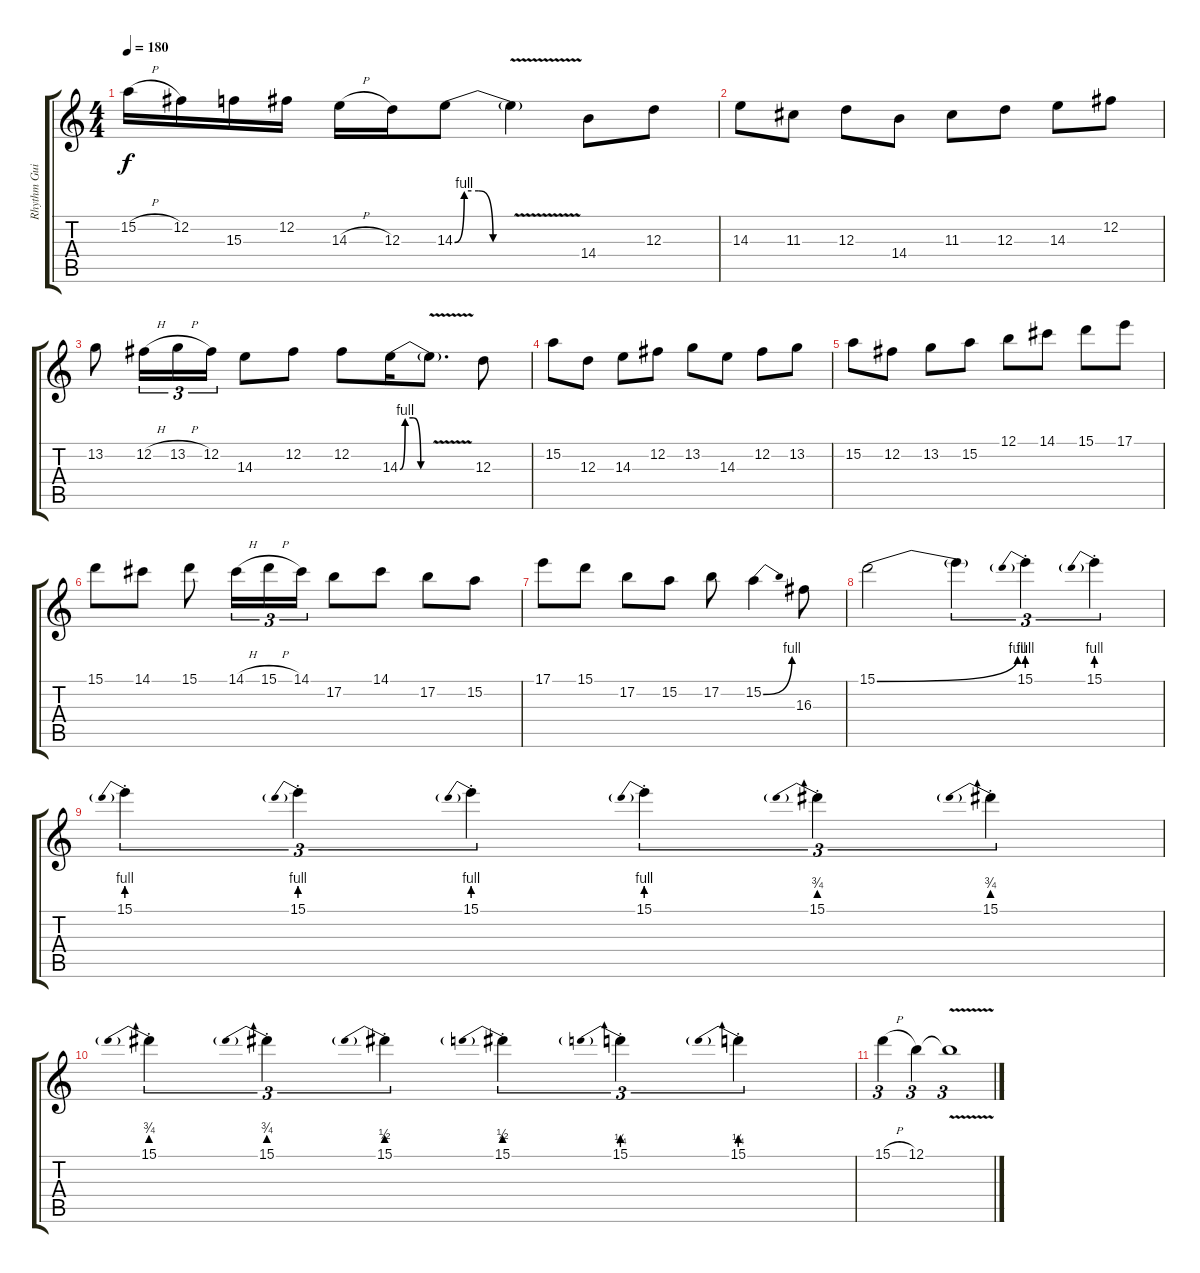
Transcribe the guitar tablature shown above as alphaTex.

\track ("Rhythm Guitar" "Rhythm Gui") {instrument distortionguitar}
\staff {score tabs}
\tuning (B3 Gb3 D3 A2 E2 B1) {hide}
\ts (4 4)
\tempo 180
\clef g2
\ks c
15.2{h}.16{dy f} 12.2.16 15.3.16 12.2.16 14.3{h}.16 12.3.16 14.3{be (custom 0 0 10 4 25 4 40 0 60 0)}.8 14.3{v t}.4 14.4.8 12.3.8 |
14.3.8 11.3.8 12.3.8 14.4.8 11.3.8 12.3.8 14.3.8 12.2.8 |
13.2.8 12.2{h}.16{tu (3 2)} 13.2{h}.16{tu (3 2)} 12.2.16{tu (3 2)} 14.3.8 12.2.8 12.2.8 14.3{be (custom 0 0 10 4 25 4 40 0 60 0)}.16 14.3{v t}.8{d} 12.3.8 |
15.2.8 12.3.8 14.3.8 12.2.8 13.2.8 14.3.8 12.2.8 13.2.8 |
15.2.8 12.2.8 13.2.8 15.2.8 12.1.8 14.1.8 15.1.8 17.1.8 |
15.1.8 14.1.8 15.1.8 14.1{h}.16{tu (3 2)} 15.1{h}.16{tu (3 2)} 14.1.16{tu (3 2)} 17.2.8 14.1.8 17.2.8 15.2.8 |
17.1.8 15.1.8 17.2.8 15.2.8 17.2.8 15.2{be (bend 0 0 60 4)}.4 16.3.8 |
15.1{be (bend 0 0 60 4)}.2 15.1{t}.4{tu (3 2)} 15.1{be (prebend 0 4 60 4) st}.4{tu (3 2)} 15.1{be (prebend 0 4 60 4) st}.4{tu (3 2)} |
15.1{be (prebend 0 4 60 4) st}.4{tu (3 2)} 15.1{be (prebend 0 4 60 4) st}.4{tu (3 2)} 15.1{be (prebend 0 4 60 4) st}.4{tu (3 2)} 15.1{be (prebend 0 4 60 4) st}.4{tu (3 2)} 15.1{be (prebend 0 3 60 3) st}.4{tu (3 2)} 15.1{be (prebend 0 3 60 3) st}.4{tu (3 2)} |
15.1{be (prebend 0 3 60 3) st}.4{tu (3 2)} 15.1{be (prebend 0 3 60 3) st}.4{tu (3 2)} 15.1{be (prebend 0 2 60 2) st}.4{tu (3 2)} 15.1{be (prebend 0 2 60 2) st}.4{tu (3 2)} 15.1{be (prebend 0 1 60 1) st}.4{tu (3 2)} 15.1{be (prebend 0 1 60 1) st}.4{tu (3 2)} |
15.1{h}.4{tu (3 2)} 12.1.4{tu (3 2)} 12.1{v t}.1{tu (3 2)}
